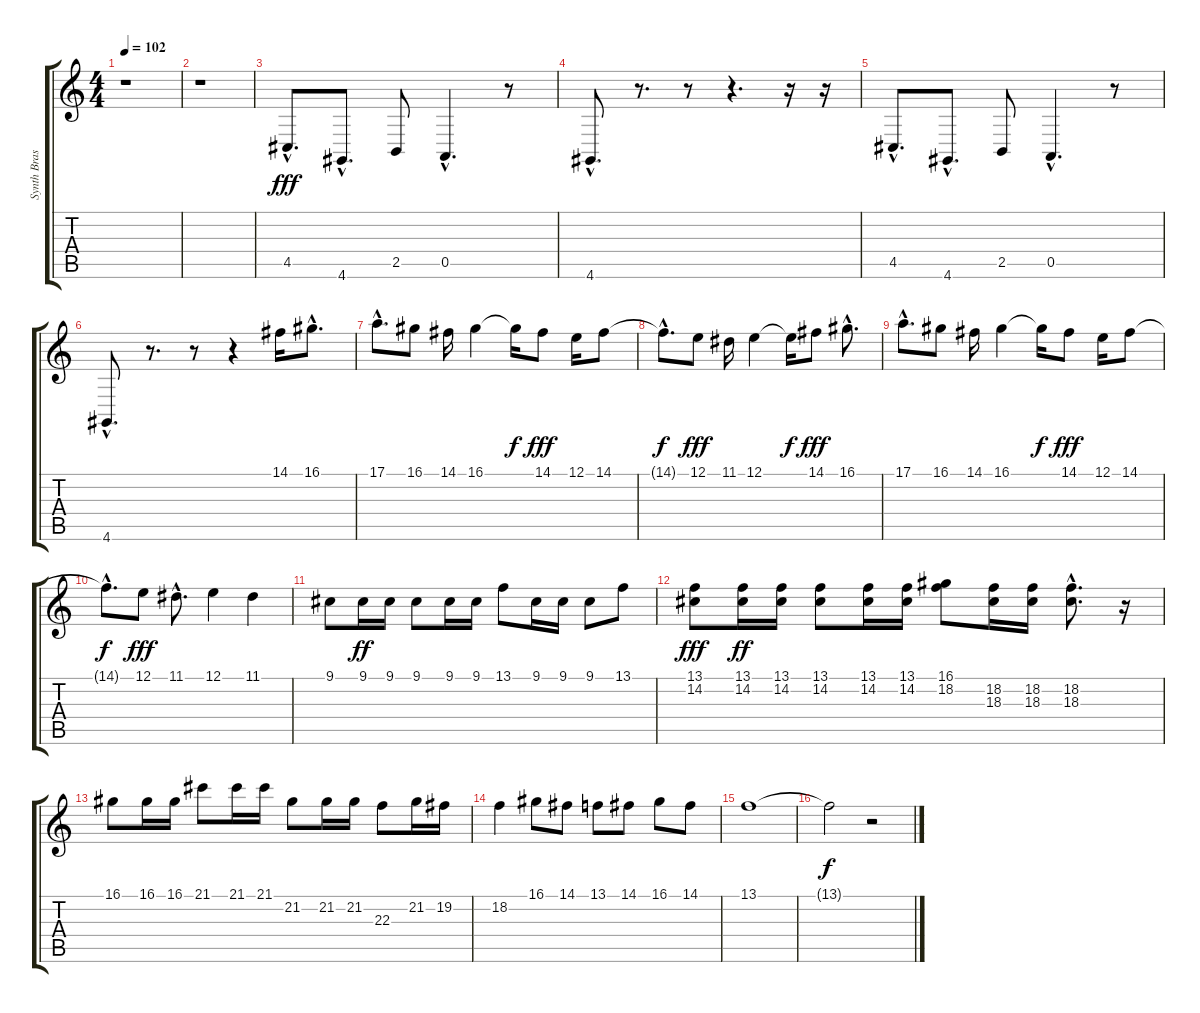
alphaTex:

\track ("Synth Brass 1(Lead) " "Synth Bras") {instrument synthbrass1}
\staff {score tabs}
\tuning (E4 B3 G3 D3 A2 E2) {hide}
\ts (4 4)
\tempo 102
\clef g2
\ks c
r.1{dy fff} |
r.1 |
4.5{hac}.8{d} 4.6{hac}.8{d} 2.5.8 0.5{hac}.4{d} r.8 |
4.6{hac}.8{d} r.8{d} r.8 r.4{d} r.16 r.16 |
4.5{hac}.8{d} 4.6{hac}.8{d} 2.5.8 0.5{hac}.4{d} r.8 |
4.6{hac}.8{d} r.8{d} r.8 r.4 14.1.16 16.1{hac}.8{d} |
17.1{hac}.8{d} 16.1.8 14.1.16 16.1.4 16.1{t}.16{dy f} 14.1.8{dy fff} 12.1.16 14.1.8 |
14.1{hac t}.8{d dy f} 12.1.8{dy fff} 11.1.16 12.1.4 12.1{t}.16{dy f} 14.1.8{dy fff} 16.1{hac}.8{d} |
17.1{hac}.8{d} 16.1.8 14.1.16 16.1.4 16.1{t}.16{dy f} 14.1.8{dy fff} 12.1.16 14.1.8 |
14.1{hac t}.8{d dy f} 12.1.8{dy fff} 11.1{hac}.8{d} 12.1.4 11.1.4 |
9.1.8 9.1.16{dy ff} 9.1.16 9.1.8 9.1.16 9.1.16 13.1.8 9.1.16 9.1.16 9.1.8 13.1.8 |
(13.1 14.2).8{dy fff} (13.1 14.2).16{dy ff} (13.1 14.2).16 (13.1 14.2).8 (13.1 14.2).16 (13.1 14.2).16 (16.1 18.2).8 (18.2 18.3).16 (18.2 18.3).16 (18.2{hac} 18.3{hac}).8{d} r.16 |
16.1.8 16.1.16 16.1.16 21.1.8 21.1.16 21.1.16 21.2.8 21.2.16 21.2.16 22.3.8 21.2.16 19.2.16 |
18.2.4 16.1.8 14.1.8 13.1.8 14.1.8 16.1.8 14.1.8 |
13.1.1 |
13.1{t}.2{dy f} r.2
